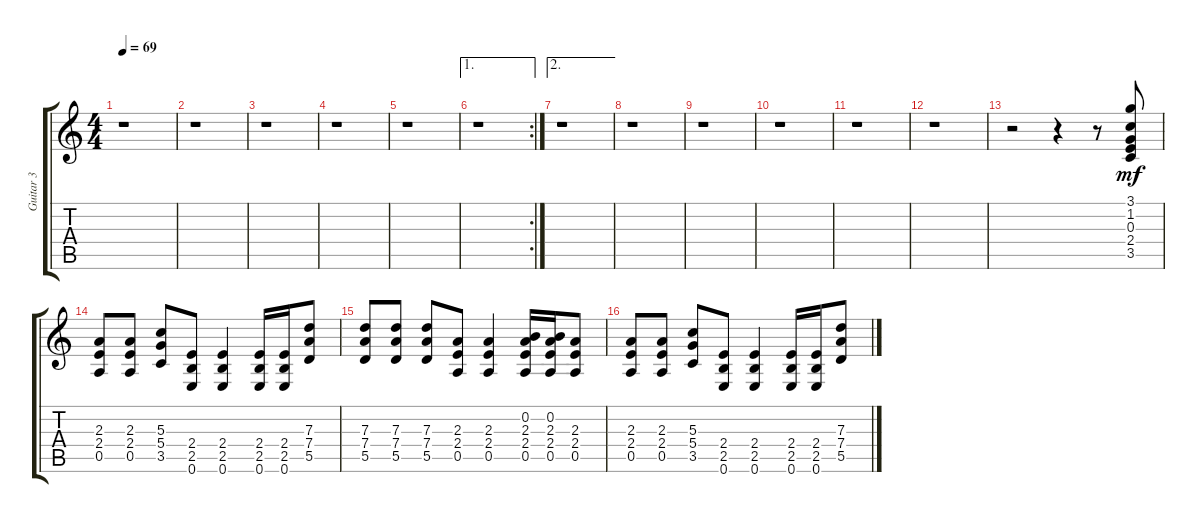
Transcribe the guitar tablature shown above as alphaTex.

\track ("Guitar 3" "Guitar 3") {instrument distortionguitar}
\staff {score tabs}
\tuning (E4 B3 G3 D3 A2 E2) {hide}
\ts (4 4)
\tempo 69
\clef g2
\ks c
r.1{dy mf} |
r.1 |
r.1 |
r.1 |
r.1 |
\ae 1
\rc 2
r.1 |
\ae 2
r.1 |
r.1 |
r.1 |
r.1 |
r.1 |
r.1 |
r.2 r.4 r.8 (3.1 1.2 0.3 2.4 3.5).8 |
(2.3 2.4 0.5).8 (2.3 2.4 0.5).8 (5.3 5.4 3.5).8 (2.4 2.5 0.6).8 (2.4 2.5 0.6).4 (2.4 2.5 0.6).16 (2.4 2.5 0.6).16 (7.3 7.4 5.5).8 |
(7.3 7.4 5.5).8 (7.3 7.4 5.5).8 (7.3 7.4 5.5).8 (2.3 2.4 0.5).8 (2.3 2.4 0.5).4 (0.2 2.3 2.4 0.5).16 (0.2 2.3 2.4 0.5).16 (2.3 2.4 0.5).8 |
(2.3 2.4 0.5).8 (2.3 2.4 0.5).8 (5.3 5.4 3.5).8 (2.4 2.5 0.6).8 (2.4 2.5 0.6).4 (2.4 2.5 0.6).16 (2.4 2.5 0.6).16 (7.3 7.4 5.5).8
